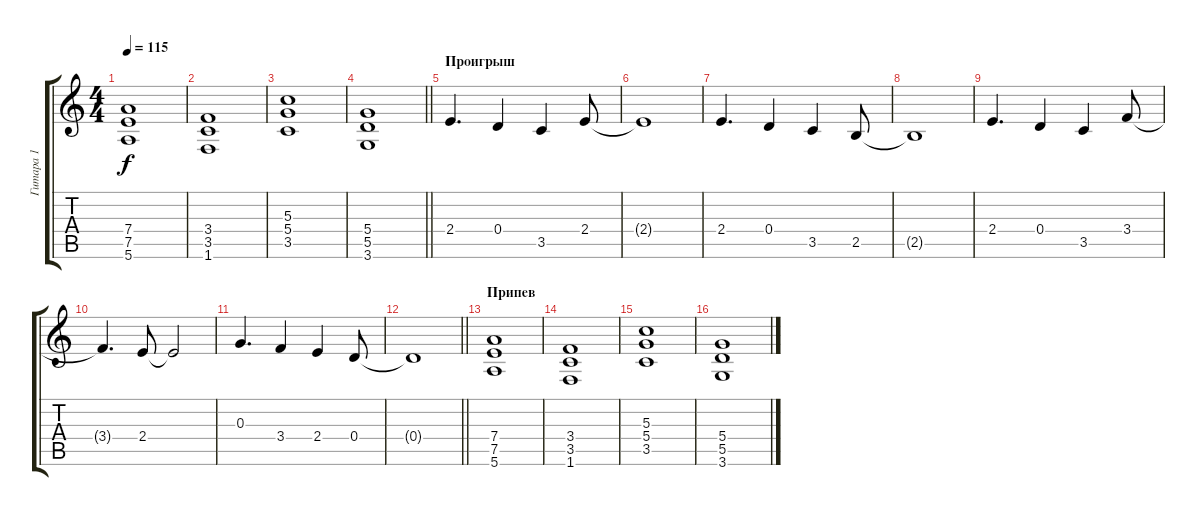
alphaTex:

\track ("Гитара 1" "Гитара 1") {instrument overdrivenguitar}
\staff {score tabs}
\tuning (E4 B3 G3 D3 A2 E2) {hide}
\ts (4 4)
\tempo 115
\clef g2
\ks c
(7.4 7.5 5.6).1{dy f} |
(3.4 3.5 1.6).1 |
(5.3 5.4 3.5).1 |
\barLineRight lightlight
(5.4 5.5 3.6).1 |
\section ("" "Проигрыш")
2.4.4{d} 0.4.4 3.5.4 2.4.8 |
2.4{t}.1 |
2.4.4{d} 0.4.4 3.5.4 2.5.8 |
2.5{t}.1 |
2.4.4{d} 0.4.4 3.5.4 3.4.8 |
3.4{t}.4{d} 2.4.8 2.4{t}.2 |
0.3.4{d} 3.4.4 2.4.4 0.4.8 |
\barLineRight lightlight
0.4{t}.1 |
\section ("" "Припев")
(7.4 7.5 5.6).1 |
(3.4 3.5 1.6).1 |
(5.3 5.4 3.5).1 |
(5.4 5.5 3.6).1
